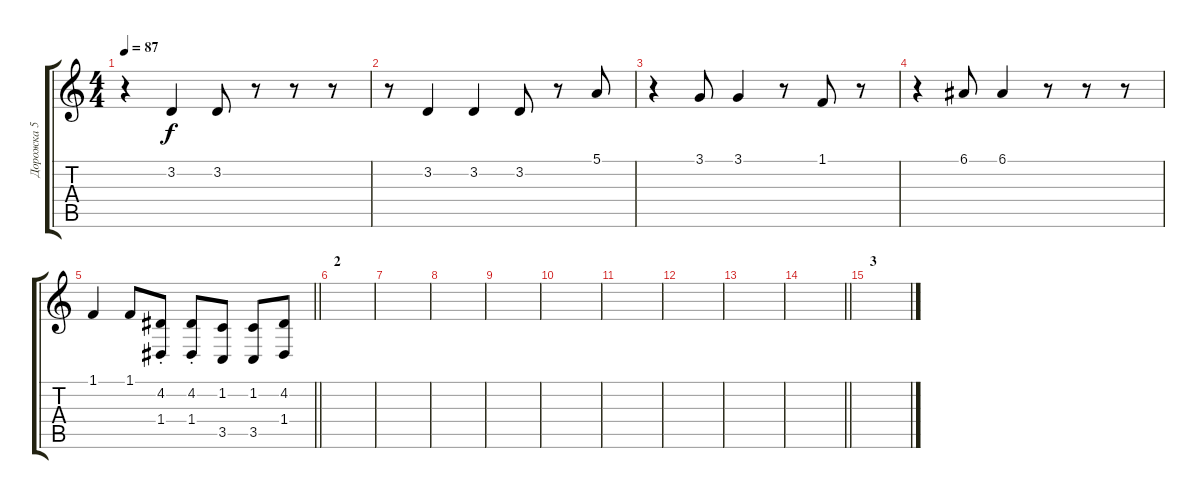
\track ("Дорожка 5" "Дорожка 5") {instrument synthvoice}
\staff {score tabs}
\tuning (E4 B3 G3 D3 A2 E2) {hide}
\ts (4 4)
\tempo 87
\clef g2
\ks c
r.4{dy f} 3.2.4 3.2.8 r.8 r.8 r.8 |
r.8 3.2.4 3.2.4 3.2.8 r.8 5.1.8 |
r.4 3.1.8 3.1.4 r.8 1.1.8 r.8 |
r.4 6.1.8 6.1.4 r.8 r.8 r.8 |
\barLineRight lightlight
1.1.4 1.1.8 (4.2{st} 1.4{st}).8 (4.2{st} 1.4).8 (1.2 3.5).8 (1.2 3.5).8 (4.2 1.4).8 |
\section ("" "2")
|
|
|
|
|
|
|
|
\barLineRight lightlight
|
\section ("" "3")
